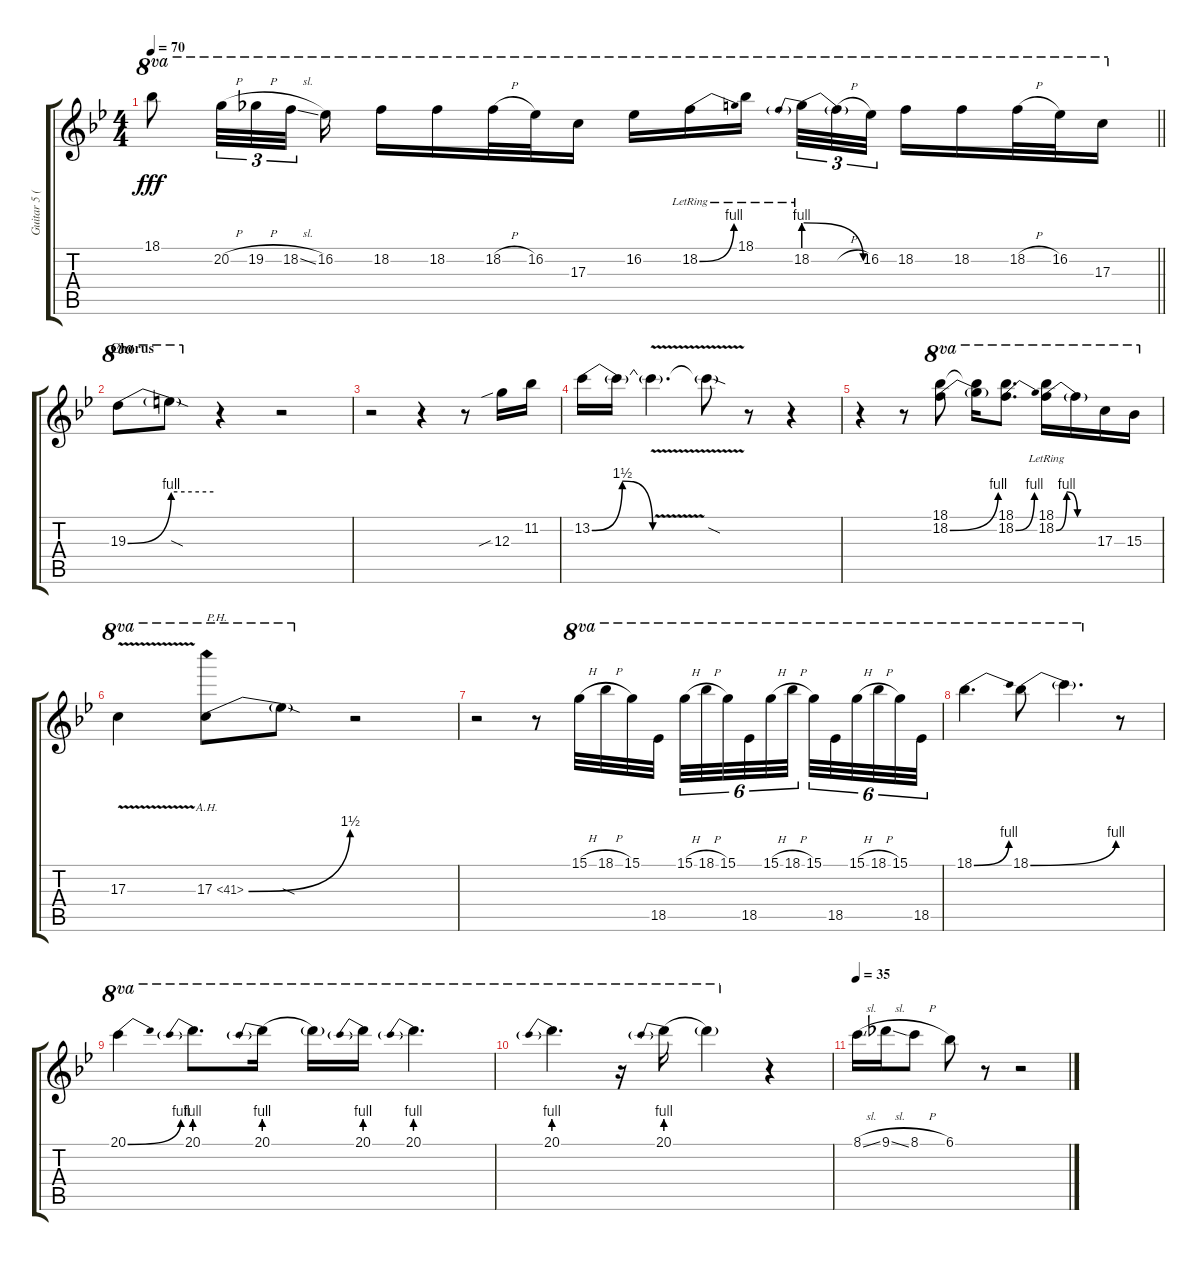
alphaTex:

\track ("Guitar 5 (dist.)" "Guitar 5 (") {instrument distortionguitar}
\staff {score tabs}
\tuning (E4 B3 G3 D3 A2 E2) {hide}
\ts (4 4)
\tempo 70
\clef g2
\barLineRight lightlight
\ks gminor
18.1{t}.8{ot 8va dy fff} 20.2{h}.32{tu (3 2) ot 8va} 19.2{h}.32{tu (3 2) ot 8va} 18.2{sl}.32{tu (3 2) ot 8va} 16.2.16{ot 8va} 18.2.16{ot 8va} 18.2.16{ot 8va} 18.2{h}.32{ot 8va} 16.2.32{ot 8va} 17.3.16{ot 8va} 16.2.16{ot 8va} 18.2{be (bend 0 0 60 4) lr}.16{ot 8va} 18.1{lr}.16{ot 8va beam splitsecondary} 18.2{be (prebendrelease 0 4 60 0) lr}.32{tu (3 2) ot 8va} 18.2{h t}.32{tu (3 2) ot 8va} 16.2.32{tu (3 2) ot 8va} 18.2.16{ot 8va} 18.2.16{ot 8va} 18.2{h}.32{ot 8va} 16.2.32{ot 8va} 17.3.16{ot 8va} |
\section ("" "Chorus")
19.3{be (bend 0 0 60 4)}.8{ot 8va} 19.3{be (hold 0 4 60 4) sod t}.8{ot 8va} r.4 r.2 |
r.2 r.4 r.8 12.3{sib}.16 11.2.16 |
13.2{be (bendrelease 0 0 30 6 30 6 60 0)}.16 13.2{t}.16 13.2{v t}.4{d} 13.2{sod t}.8 r.8 r.4 |
r.4 r.8 (18.1 18.2{be (bend 0 0 60 4)}).8{ot 8va} (18.1{t} 18.2{t}).16{ot 8va} (18.1 18.2{be (bend 0 0 60 4)}).8{d ot 8va} (18.1{lr} 18.2{be (bendrelease 0 0 15 4 15 4 60 0) lr}).16{ot 8va} 18.2{be (hold 0 0 60 0) t}.16{ot 8va} 17.3.16{ot 8va} 15.3.16{ot 8va} |
17.3{v}.4{ot 8va} 17.3{be (bend 0 0 60 6) ah 24}.8{ot 8va txt "P.H."} 17.3{sod t}.8{ot 8va} r.2 |
r.2 r.8 15.1{h}.32{ot 8va} 18.1{h}.32{ot 8va} 15.1.32{ot 8va} 18.5.32{ot 8va} 15.1{h}.32{tu (6 4) ot 8va} 18.1{h}.32{tu (6 4) ot 8va} 15.1.32{tu (6 4) ot 8va} 18.5.32{tu (6 4) ot 8va} 15.1{h}.32{tu (6 4) ot 8va} 18.1{h}.32{tu (6 4) ot 8va beam splitsecondary} 15.1.32{tu (6 4) ot 8va} 18.5.32{tu (6 4) ot 8va} 15.1{h}.32{tu (6 4) ot 8va} 18.1{h}.32{tu (6 4) ot 8va} 15.1.32{tu (6 4) ot 8va} 18.5.32{tu (6 4) ot 8va} |
18.1{be (bend 0 0 60 4)}.4{d ot 8va} 18.1{be (bend 0 0 60 4)}.8{ot 8va} 18.1{t}.4{d ot 8va} r.8 |
20.1{be (bend 0 0 60 4)}.4{ot 8va} 20.1{be (prebend 0 4 60 4)}.8{d ot 8va} 20.1{be (prebend 0 4 60 4)}.16{ot 8va} 20.1{t}.16{ot 8va} 20.1{be (prebend 0 4 60 4)}.16{ot 8va} 20.1{be (prebend 0 4 60 4)}.4{d ot 8va} |
20.1{be (prebend 0 4 60 4)}.4{d ot 8va} r.16{ot 8va} 20.1{be (prebend 0 4 60 4)}.16{ot 8va} 20.1{t}.4{ot 8va} r.4 |
\tempo 35
8.1{sl}.16 9.1{sl}.16 8.1{h}.8 6.1.8 r.8 r.2
